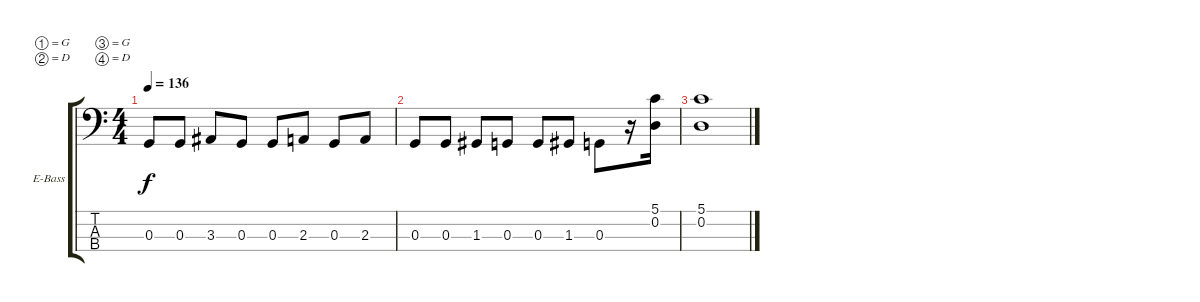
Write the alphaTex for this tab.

\bracketExtendMode groupsimilarinstruments
\firstSystemTrackNameOrientation horizontal
\otherSystemsTrackNameOrientation horizontal
\track ("Bass" "E-Bass") {instrument electricbassfinger}
\staff {score tabs}
\tuning (G2 D2 G1 D1)
\ts (4 4)
\tempo 136
\clef f4
\ks c
0.3.8{dy f} 0.3.8 3.3.8 0.3.8 0.3.8 2.3.8 0.3.8 2.3.8 |
0.3.8 0.3.8 1.3.8 0.3.8 0.3.8 1.3.8 0.3.8 r.16 (5.1 0.2).16 |
(5.1 0.2).1
